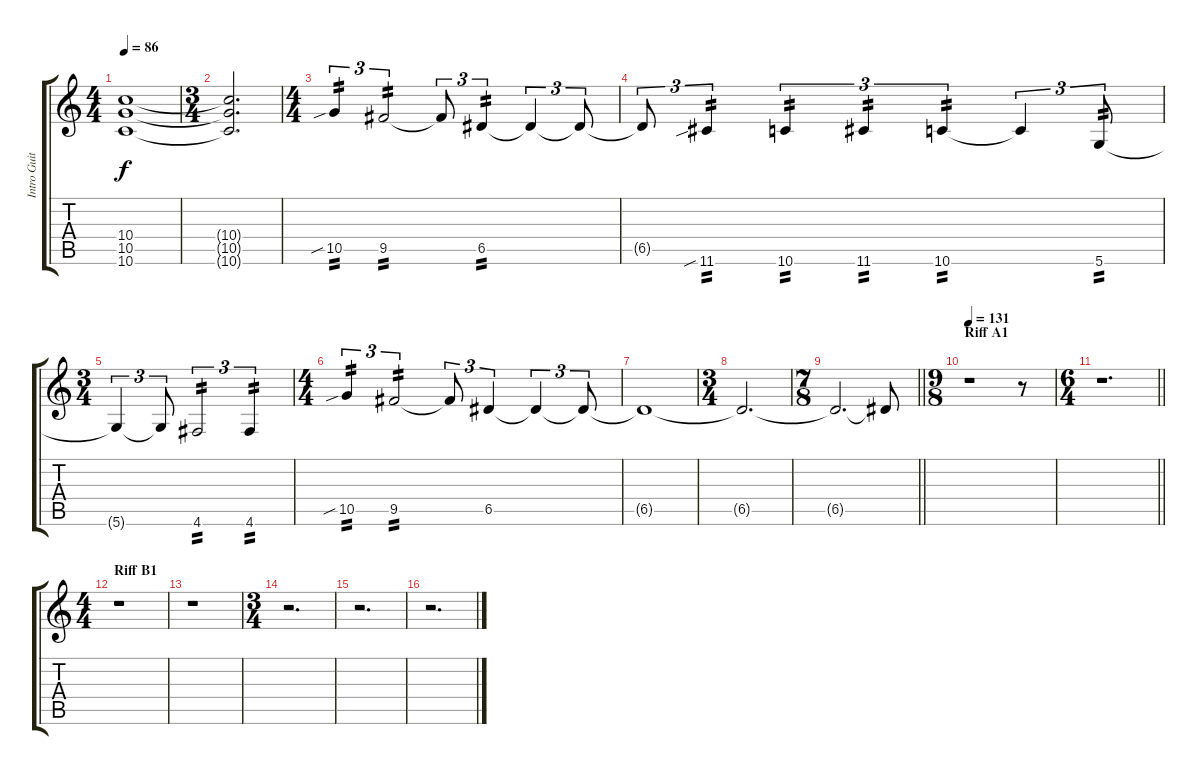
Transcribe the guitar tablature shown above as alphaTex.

\track ("Intro Guitar 2" "Intro Guit") {instrument acousticguitarnylon}
\staff {score tabs}
\tuning (E4 B3 G3 D3 A2 D2) {hide}
\ts (4 4)
\tempo 86
\clef g2
\ks c
(10.4{t} 10.5{t} 10.6{t}).1{dy f} |
\ts (3 4)
(10.4{t} 10.5{t} 10.6{t}).2{d} |
\ts (4 4)
10.5{sib}.4{tu (3 2) tp 2} 9.5.2{tu (3 2) tp 2} 9.5{t}.8{tu (3 2)} 6.5.4{tu (3 2) tp 2} 6.5{t}.4{tu (3 2)} 6.5{t}.8{tu (3 2)} |
6.5{t}.8{tu (3 2)} 11.6{sib}.4{tu (3 2) tp 2} 10.6.4{tu (3 2) tp 2} 11.6.4{tu (3 2) tp 2} 10.6.4{tu (3 2) tp 2} 10.6{t}.4{tu (3 2)} 5.6.8{tu (3 2) tp 2} |
\ts (3 4)
5.6{t}.4{tu (3 2)} 5.6{t}.8{tu (3 2)} 4.6.2{tu (3 2) tp 2} 4.6.4{tu (3 2) tp 2} |
\ts (4 4)
10.5{sib}.4{tu (3 2) tp 2} 9.5.2{tu (3 2) tp 2} 9.5{t}.8{tu (3 2)} 6.5.4{tu (3 2)} 6.5{t}.4{tu (3 2)} 6.5{t}.8{tu (3 2)} |
6.5{t}.1 |
\ts (3 4)
6.5{t}.2{d} |
\ts (7 8)
\barLineRight lightlight
6.5{t}.2{d} 6.5{t}.8 |
\ts (9 8)
\section ("" "Riff A1")
\tempo 131
r.1 r.8 |
\ts (6 4)
\barLineRight lightlight
r.1{d} |
\ts (4 4)
\section ("" "Riff B1")
r.1 |
r.1 |
\ts (3 4)
r.2{d} |
r.2{d} |
r.2{d}
